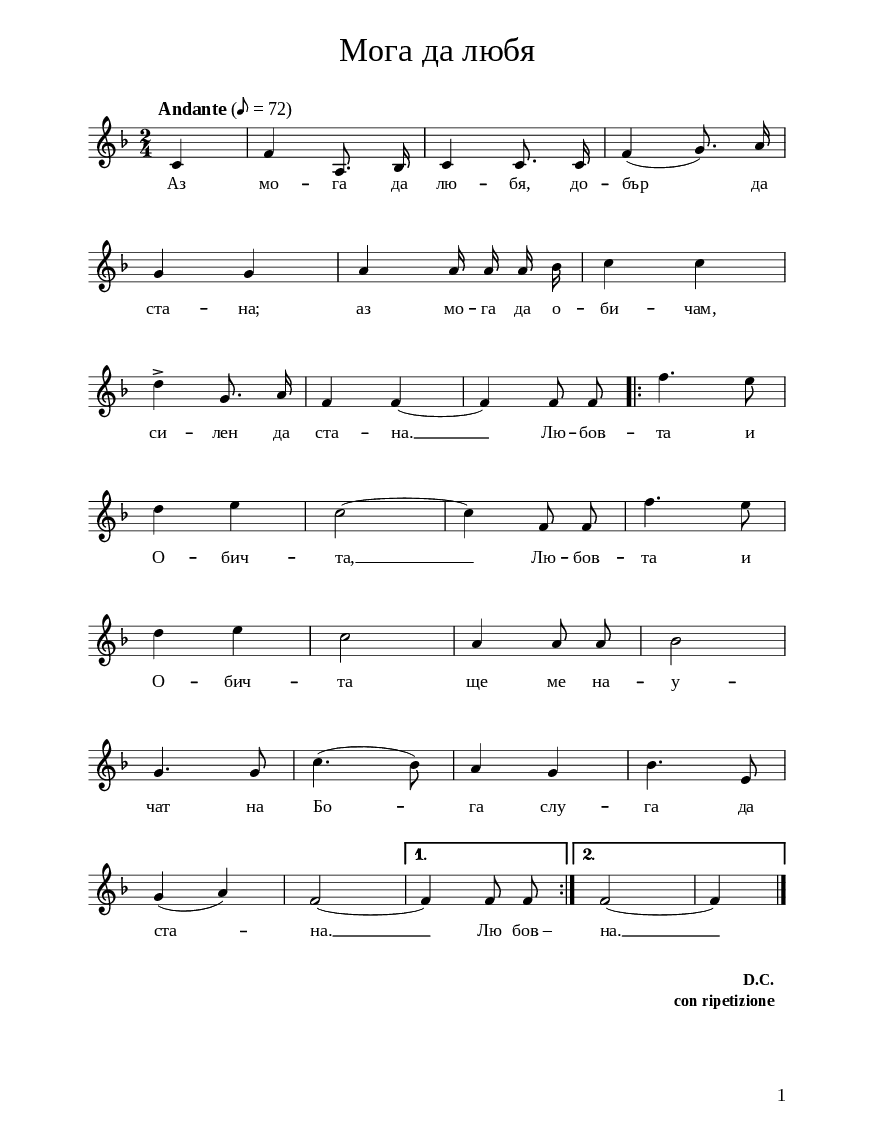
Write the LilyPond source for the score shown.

\version "2.24.2"

% include paper part and global functions
\include "include/globals.ily"

\bookpart {
  \label #'ref111
  \tocItem \markup "Мога да любя"
  \include "include/bookpart-paper.ily"
  \score {
    \include "include/score-layout.ily"


    \new Voice \relative c' {
      \clef treble
      \key f \major
      \time 2/4
      \tempoFunc "Andante" 8 "72"
      \autoBeamOff

      \partial 4

      c4 | % 2
      f4 a,8. bes16 | % 3
      c4 c8. c16 | % 4
      f4 ( g8. ) a16 | \break |% 5
      g4 g4 | % 6
      a4 a16 a16 a16  bes16
      % 7
      c4  c4 | \break | % 8
      d4 -> g,8. a16 | % 9
      f4 f4 ~ |
      f4 f8 f8 \repeat volta 2 \relative c {
        | % 11
        f''4.  e8 | \break |% 12
        d4  e4 | % 13
        c2 ~ | % 14
        c4 f,8 f8 | % 15
        f'4.  e8 | \break |% 16
        d4  e4 | % 17
        c2  | % 18
        a4 a8 a8 | % 19
        bes2 | \break |
        g4. g8 | % 21
        c4. (  bes8 ) | % 22
        a4 g4 | % 23
        bes4. e,8  |\break  % 24
        g4 ( a4 ) f2~
      }
      \alternative {
        { f4 f8 f8  | }
        { f2~ f4 }
      }
      \bar "|."
    }
    \addlyrics {
      Аз мо -- га да лю -- бя, до -- бър
      да ста -- на; аз мо -- га да
      о -- би -- чам, си -- лен да ста --
      на. __  Лю -- бов -- та и О -- бич --
      та, __  Лю -- бов -- та и О -- бич --
      та ще ме на -- у -- чат на Бо
      -- га слу -- га да ста -- на. __
      Лю -- "  бов –" на. __
    }

    \header {
      title = \titleFunc "Мога да любя" "Moga da ljubja"
    }

    \midi{}

  } % score

  \markup \dc-two "D.C.""con ripetizione"


} % bookpart
